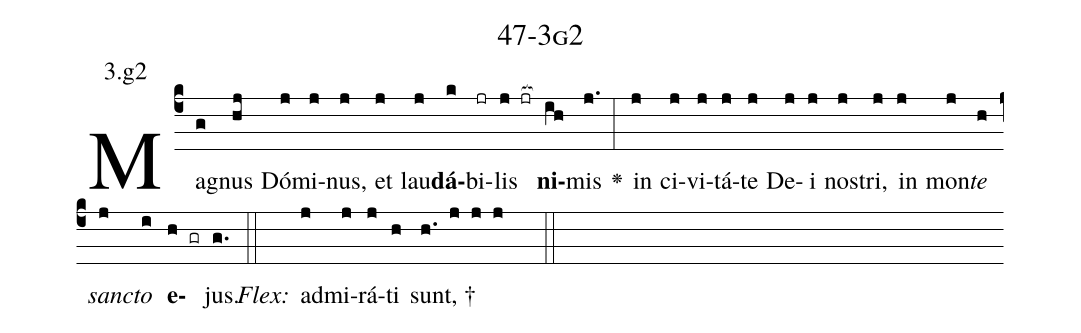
name: 47-3g2;
annotation: 3.g2;
%%
(c4)Ma(g)gnus(hj) Dó(j)mi(j)nus,(j) et(j) lau(j)<b>dá</b>(k)bi(jr)lis(j jr[ocb:1{]) <b>ni</b>(ih[ocb:0}])mis(j.) <v>\greheightstar</v>(:) in(j) ci(j)vi(j)tá(j)te(j) De(j)i(j) nos(j)tri,(j) in(j) mon(j)<i>te</i>(h) <i>sanc</i>(j)<i>to</i>(i) <b>e</b>(h gr)jus.(g.) (::)
<i>Flex:</i>()  ad(j)mi(j)rá(j)ti(h) sunt, †(h. j j j  ::)

%E(j) u(h) o(j) u(i) a(h) e.(g.) (::)
